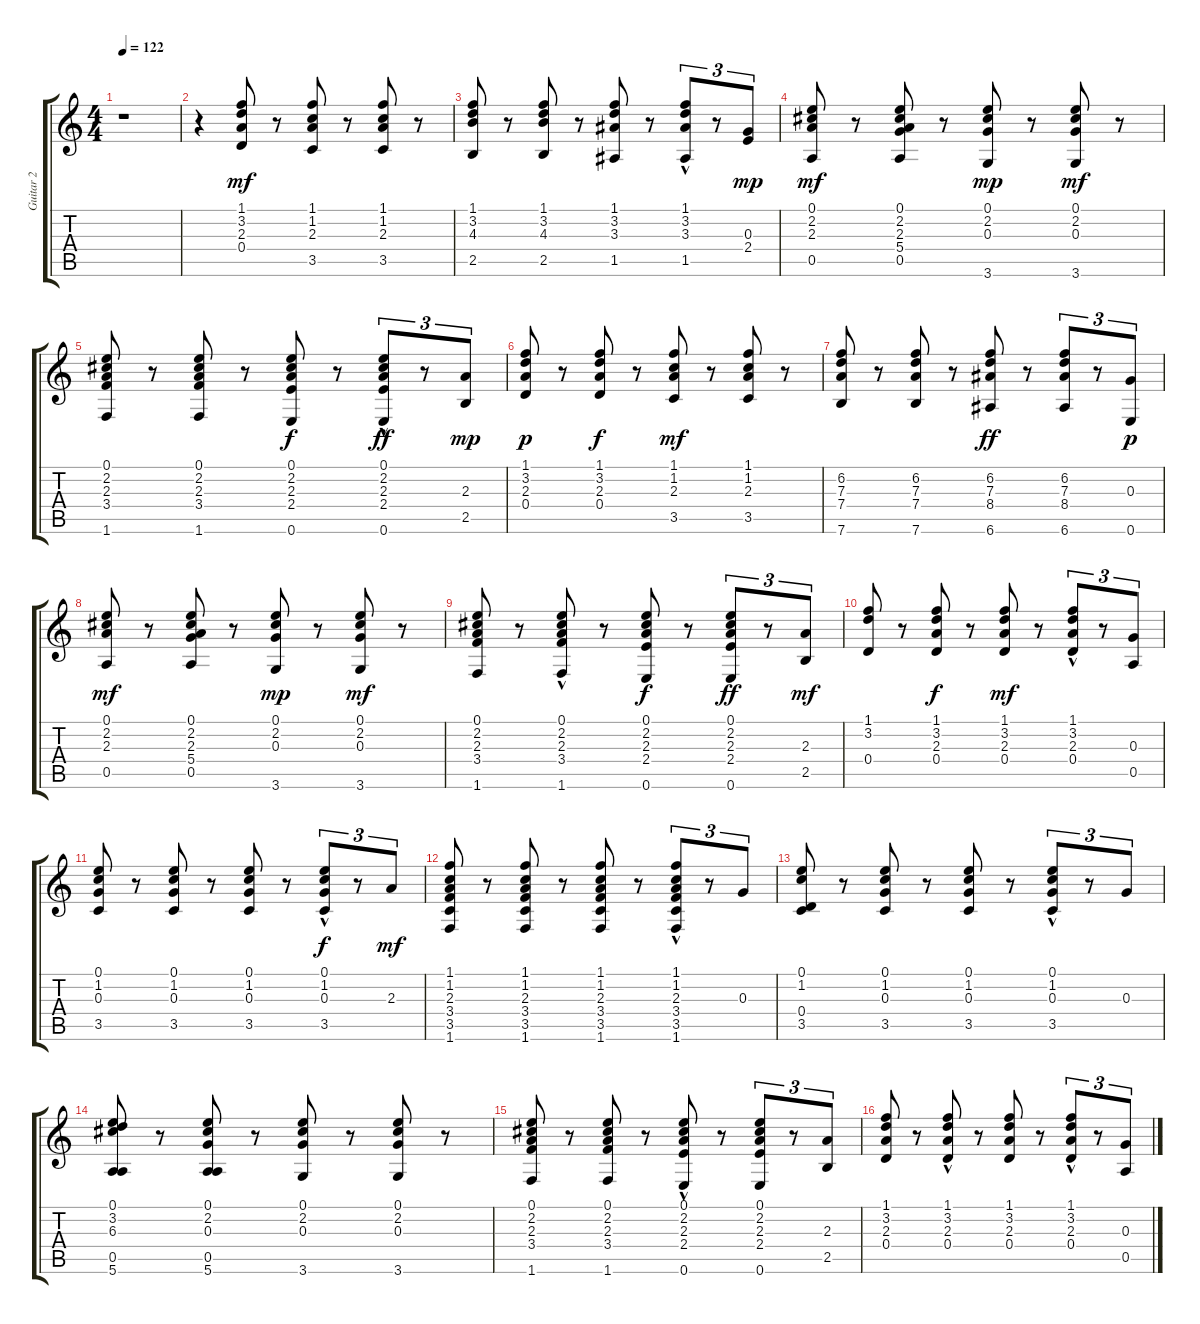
\track ("Guitar 2" "Guitar 2") {instrument electricguitarjazz}
\staff {score tabs}
\tuning (E4 B3 G3 D3 A2 E2) {hide}
\ts (4 4)
\tempo 122
\clef g2
\ks c
r.1{dy mf instrument electricguitarjazz} |
r.4 (1.1 3.2 2.3 0.4).8 r.8 (1.1 1.2 2.3 3.5).8 r.8 (1.1 1.2 2.3 3.5).8 r.8 |
(1.1 3.2 4.3 2.5).8 r.8 (1.1 3.2 4.3 2.5).8 r.8 (1.1 3.2 3.3 1.5).8 r.8 (1.1 3.2 3.3 1.5{hac}).8{tu (3 2)} r.8{tu (3 2)} (0.3 2.4).8{tu (3 2) dy mp} |
(0.1 2.2 2.3 0.5).8{dy mf} r.8 (0.1 2.2 2.3 5.4 0.5).8 r.8 (0.1 2.2 0.3 3.6).8{dy mp} r.8 (0.1 2.2 0.3 3.6).8{dy mf} r.8 |
(0.1 2.2 2.3 3.4 1.6).8 r.8 (0.1 2.2 2.3 3.4 1.6).8 r.8 (0.1 2.2 2.3 2.4 0.6).8{dy f} r.8 (0.1{hac} 2.2 2.3{hac} 2.4 0.6).8{tu (3 2) dy ff} r.8{tu (3 2)} (2.3 2.5).8{tu (3 2) dy mp} |
(1.1 3.2 2.3 0.4).8{dy p} r.8 (1.1 3.2 2.3 0.4).8{dy f} r.8 (1.1 1.2 2.3 3.5).8{dy mf} r.8 (1.1 1.2 2.3 3.5).8 r.8 |
(6.2 7.3 7.4 7.6).8 r.8 (6.2 7.3 7.4 7.6).8 r.8 (6.2 7.3 8.4 6.6).8{dy ff} r.8 (6.2 7.3 8.4 6.6).8{tu (3 2)} r.8{tu (3 2)} (0.3 0.6).8{tu (3 2) dy p} |
(0.1 2.2 2.3 0.5).8{dy mf} r.8 (0.1 2.2 2.3 5.4 0.5).8 r.8 (0.1 2.2 0.3 3.6).8{dy mp} r.8 (0.1 2.2 0.3 3.6).8{dy mf} r.8 |
(0.1 2.2 2.3 3.4 1.6).8 r.8 (0.1 2.2 2.3 3.4{hac} 1.6).8 r.8 (0.1 2.2 2.3 2.4 0.6).8{dy f} r.8 (0.1 2.2 2.3 2.4 0.6).8{tu (3 2) dy ff} r.8{tu (3 2)} (2.3 2.5).8{tu (3 2) dy mf} |
(1.1 3.2 0.4).8 r.8 (1.1 3.2 2.3 0.4).8{dy f} r.8 (1.1 3.2 2.3 0.4).8{dy mf} r.8 (1.1 3.2 2.3{hac} 0.4{hac}).8{tu (3 2)} r.8{tu (3 2)} (0.3 0.5).8{tu (3 2)} |
(0.1 1.2 0.3 3.5).8 r.8 (0.1 1.2 0.3 3.5).8 r.8 (0.1 1.2 0.3 3.5).8 r.8 (0.1{hac} 1.2 0.3{hac} 3.5).8{tu (3 2) dy f} r.8{tu (3 2)} 2.3.8{tu (3 2) dy mf} |
(1.1 1.2 2.3 3.4 3.5 1.6).8 r.8 (1.1 1.2 2.3 3.4 3.5 1.6).8 r.8 (1.1 1.2 2.3 3.4 3.5 1.6).8 r.8 (1.1 1.2 2.3 3.4{hac} 3.5 1.6{hac}).8{tu (3 2)} r.8{tu (3 2)} 0.3.8{tu (3 2)} |
(0.1 1.2 0.4 3.5).8 r.8 (0.1 1.2 0.3 3.5).8 r.8 (0.1 1.2 0.3 3.5).8 r.8 (0.1 1.2 0.3{hac} 3.5{hac}).8{tu (3 2)} r.8{tu (3 2)} 0.3.8{tu (3 2)} |
(0.1 3.2 6.3 0.5 5.6).8 r.8 (0.1 2.2 0.3 0.5 5.6).8 r.8 (0.1 2.2 0.3 3.6).8 r.8 (0.1 2.2 0.3 3.6).8 r.8 |
(0.1 2.2 2.3 3.4 1.6).8 r.8 (0.1 2.2 2.3 3.4 1.6).8 r.8 (0.1{hac} 2.2 2.3 2.4 0.6).8 r.8 (0.1 2.2 2.3 2.4 0.6).8{tu (3 2)} r.8{tu (3 2)} (2.3 2.5).8{tu (3 2)} |
(1.1 3.2 2.3 0.4).8 r.8 (1.1{hac} 3.2 2.3 0.4).8 r.8 (1.1 3.2 2.3 0.4).8 r.8 (1.1{hac} 3.2 2.3 0.4).8{tu (3 2)} r.8{tu (3 2)} (0.3 0.5).8{tu (3 2)}
